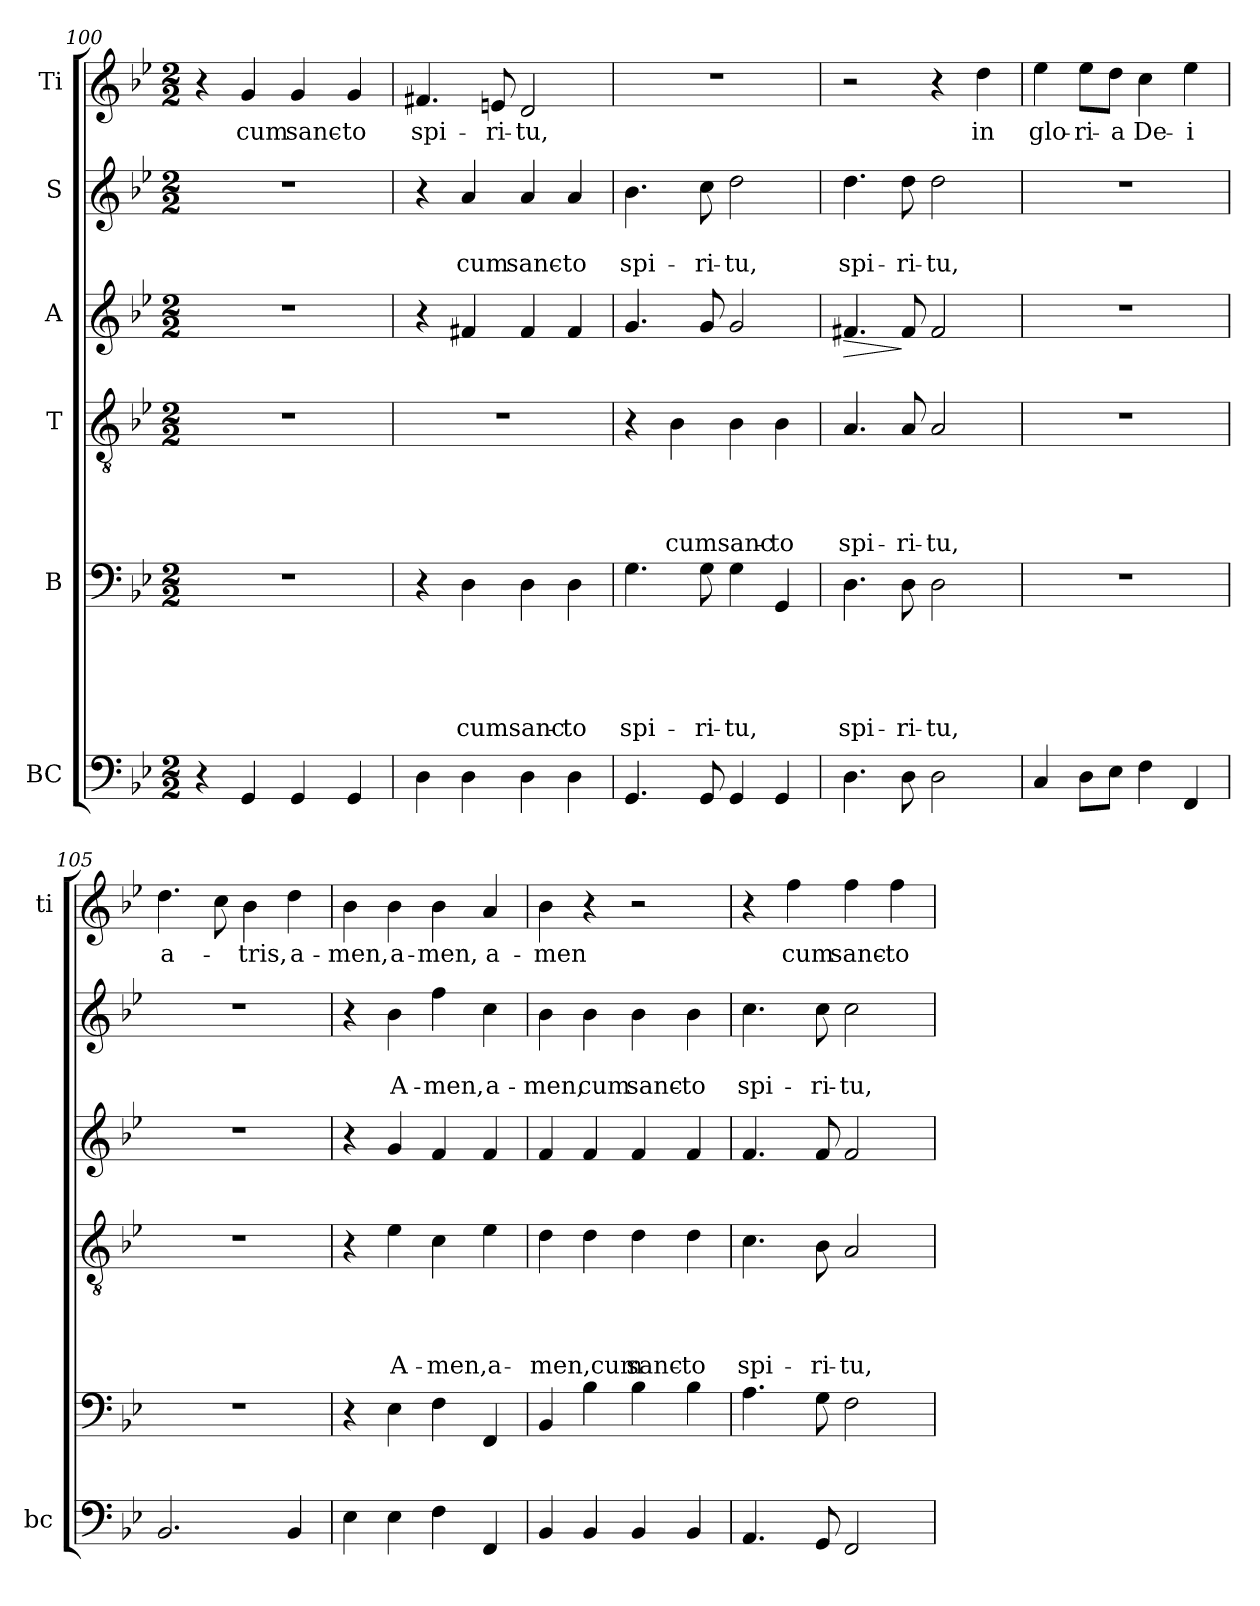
**kern	**kern	**text	**text	**text	**text	**text	**kern	**text	**text	**text	**text	**kern	**dynam	**kern	**text	**text	**kern	**text
*part6	*part5	*part5	*part5	*part5	*part5	*part5	*part4	*part4	*part4	*part4	*part4	*part3	*part3	*part2	*part2	*part2	*part1	*part1
*staff6	*staff5	*staff5	*staff5	*staff5	*staff5	*staff5	*staff4	*staff4	*staff4	*staff4	*staff4	*staff3	*staff3	*staff2	*staff2	*staff2	*staff1	*staff1
*I"BC	*I"B	*	*	*	*	*	*I"T	*	*	*	*	*I"A	*	*I"S	*	*	*I"Ti	*
*I'bc	*	*	*	*	*	*	*	*	*	*	*	*	*	*	*	*	*I'ti	*
!!LO:PB:g=z
*clefF4	*clefF4	*	*	*	*	*	*clefGv2	*	*	*	*	*clefG2	*	*clefG2	*	*	*clefG2	*
*k[b-e-]	*k[b-e-]	*	*	*	*	*	*k[b-e-]	*	*	*	*	*k[b-e-]	*	*k[b-e-]	*	*	*k[b-e-]	*
*B-:	*B-:	*	*	*	*	*	*B-:	*	*	*	*	*B-:	*	*B-:	*	*	*B-:	*
*M2/2	*M2/2	*	*	*	*	*	*M2/2	*	*	*	*	*M2/2	*	*M2/2	*	*	*M2/2	*
=100	=100	=100	=100	=100	=100	=100	=100	=100	=100	=100	=100	=100	=100	=100	=100	=100	=100	=100
4r	1r	.	.	.	.	.	1r	.	.	.	.	1r	.	1r	.	.	4r	.
!	!	!	!	!	!	!	!	!	!	!	!	!	!	!	!	!	!	!LO:LY:b
4GG/	.	.	.	.	.	.	.	.	.	.	.	.	.	.	.	.	4g/	cum
!	!	!	!	!	!	!	!	!	!	!	!	!	!	!	!	!	!	!LO:LY:b
4GG/	.	.	.	.	.	.	.	.	.	.	.	.	.	.	.	.	4g/	sanc-
!	!	!	!	!	!	!	!	!	!	!	!	!	!	!	!	!	!	!LO:LY:b
4GG/	.	.	.	.	.	.	.	.	.	.	.	.	.	.	.	.	4g/	-to
=101	=101	=101	=101	=101	=101	=101	=101	=101	=101	=101	=101	=101	=101	=101	=101	=101	=101	=101
!	!	!	!	!	!	!	!	!	!	!	!	!	!	!	!	!	!	!LO:LY:b
4D\	4r	.	.	.	.	.	1r	.	.	.	.	4r	.	4r	.	.	4.f#X/	spi-
!	!	!	!	!	!	!LO:LY:b	!	!	!	!	!	!	!	!	!	!LO:LY:b	!	!
4D\	4D\	.	.	.	.	cumsanc-	.	.	.	.	.	4f#X/	.	4a/	.	cum	.	.
!	!	!	!	!	!	!	!	!	!	!	!	!	!	!	!	!	!	!LO:LY:b
.	.	.	.	.	.	.	.	.	.	.	.	.	.	.	.	.	8en/	-ri-
!	!	!	!	!	!	!	!	!	!	!	!	!	!	!	!	!LO:LY:b	!	!LO:LY:b
4D\	4D\	.	.	.	.	.	.	.	.	.	.	4f#/	.	4a/	.	sanc-	2d/	-tu,
!	!	!	!	!	!	!LO:LY:b	!	!	!	!	!	!	!	!	!	!LO:LY:b	!	!
4D\	4D\	.	.	.	.	-to	.	.	.	.	.	4f#/	.	4a/	.	-to	.	.
=102	=102	=102	=102	=102	=102	=102	=102	=102	=102	=102	=102	=102	=102	=102	=102	=102	=102	=102
!	!	!	!	!	!	!LO:LY:b	!	!	!	!	!	!	!	!	!	!LO:LY:b	!	!
4.GG/	4.G\	.	.	.	.	spi-	4r	.	.	.	.	4.g/	.	4.b-\	.	spi-	1r	.
!	!	!	!	!	!	!	!	!	!	!	!LO:LY:b	!	!	!	!	!	!	!
.	.	.	.	.	.	.	4B-\	.	.	.	cumsanc-	.	.	.	.	.	.	.
!	!	!	!	!	!	!LO:LY:b	!	!	!	!	!	!	!	!	!	!LO:LY:b	!	!
8GG/	8G\	.	.	.	.	-ri-	.	.	.	.	.	8g/	.	8cc\	.	-ri-	.	.
!	!	!	!	!	!	!LO:LY:b	!	!	!	!	!	!	!	!	!	!LO:LY:b	!	!
4GG/	4G\	.	.	.	.	-tu,	4B-\	.	.	.	.	2g/	.	2dd\	.	-tu,	.	.
!	!	!	!	!	!	!	!	!	!	!	!LO:LY:b	!	!	!	!	!	!	!
4GG/	4GG/	.	.	.	.	.	4B-\	.	.	.	-to	.	.	.	.	.	.	.
=103	=103	=103	=103	=103	=103	=103	=103	=103	=103	=103	=103	=103	=103	=103	=103	=103	=103	=103
!	!	!	!	!	!	!LO:LY:b	!	!	!	!	!LO:LY:b	!	!LO:HP:b	!	!	!LO:LY:b	!	!
4.D\	4.D\	.	.	.	.	spi-	4.A/	.	.	.	spi-	4.f#X/	>	4.dd\	.	spi-	2r	.
!	!	!	!	!	!	!LO:LY:b	!	!	!	!	!LO:LY:b	!	!	!	!	!LO:LY:b	!	!
8D\	8D\	.	.	.	.	-ri-	8A/	.	.	.	-ri-	8f#/	]	8dd\	.	-ri-	.	.
!	!	!	!	!	!	!LO:LY:b	!	!	!	!	!LO:LY:b	!	!	!	!	!LO:LY:b	!	!
2D\	2D\	.	.	.	.	-tu,	2A/	.	.	.	-tu,	2f#/	.	2dd\	.	-tu,	4r	.
!	!	!	!	!	!	!	!	!	!	!	!	!	!	!	!	!	!	!LO:LY:b
.	.	.	.	.	.	.	.	.	.	.	.	.	.	.	.	.	4dd\	in
=104	=104	=104	=104	=104	=104	=104	=104	=104	=104	=104	=104	=104	=104	=104	=104	=104	=104	=104
!	!	!	!	!	!	!	!	!	!	!	!	!	!	!	!	!	!	!LO:LY:b
4C/	1r	.	.	.	.	.	1r	.	.	.	.	1r	.	1r	.	.	4ee-\	glo-
!	!	!	!	!	!	!	!	!	!	!	!	!	!	!	!	!	!	!LO:LY:b
8D\L	.	.	.	.	.	.	.	.	.	.	.	.	.	.	.	.	8ee-\L	-ri-
!	!	!	!	!	!	!	!	!	!	!	!	!	!	!	!	!	!	!LO:LY:b
8E-\J	.	.	.	.	.	.	.	.	.	.	.	.	.	.	.	.	8dd\J	-a
!	!	!	!	!	!	!	!	!	!	!	!	!	!	!	!	!	!	!LO:LY:b
4F\	.	.	.	.	.	.	.	.	.	.	.	.	.	.	.	.	4cc\	De-
!	!	!	!	!	!	!	!	!	!	!	!	!	!	!	!	!	!	!LO:LY:b
4FF/	.	.	.	.	.	.	.	.	.	.	.	.	.	.	.	.	4ee-\	-i
=105	=105	=105	=105	=105	=105	=105	=105	=105	=105	=105	=105	=105	=105	=105	=105	=105	=105	=105
!	!	!	!	!	!	!	!	!	!	!	!	!	!	!	!	!	!	!LO:LY:b
2.BB-/	1r	.	.	.	.	.	1r	.	.	.	.	1r	.	1r	.	.	4.dd\	a-
.	.	.	.	.	.	.	.	.	.	.	.	.	.	.	.	.	8cc\	.
!	!	!	!	!	!	!	!	!	!	!	!	!	!	!	!	!	!	!LO:LY:b
.	.	.	.	.	.	.	.	.	.	.	.	.	.	.	.	.	4b-\	-tris,
!	!	!	!	!	!	!	!	!	!	!	!	!	!	!	!	!	!	!LO:LY:b
4BB-/	.	.	.	.	.	.	.	.	.	.	.	.	.	.	.	.	4dd\	a-
=106	=106	=106	=106	=106	=106	=106	=106	=106	=106	=106	=106	=106	=106	=106	=106	=106	=106	=106
!	!	!	!	!	!	!	!	!	!	!	!	!	!	!	!	!	!	!LO:LY:b
4E-\	4r	.	.	.	.	.	4r	.	.	.	.	4r	.	4r	.	.	4b-\	-men,
!	!	!	!	!	!	!	!	!	!	!	!LO:LY:b	!	!	!	!	!LO:LY:b	!	!LO:LY:b
4E-\	4E-\	.	.	.	.	.	4e-\	.	.	.	A-	4g/	.	4b-\	.	A-	4b-\	a-
!	!	!	!	!	!	!	!	!	!	!	!LO:LY:b	!	!	!	!	!LO:LY:b	!	!LO:LY:b
4F\	4F\	.	.	.	.	.	4c\	.	.	.	-men,a-	4f/	.	4ff\	.	-men,	4b-\	-men,
!	!	!	!	!	!	!	!	!	!	!	!	!	!	!	!	!LO:LY:b	!	!LO:LY:b
4FF/	4FF/	.	.	.	.	.	4e-\	.	.	.	.	4f/	.	4cc\	.	a-	4a/	a-
!!LO:LB:g=z
=107	=107	=107	=107	=107	=107	=107	=107	=107	=107	=107	=107	=107	=107	=107	=107	=107	=107	=107
!	!	!	!	!	!	!	!	!	!	!	!LO:LY:b	!	!	!	!	!LO:LY:b	!	!LO:LY:b
4BB-/	4BB-/	.	.	.	.	.	4d\	.	.	.	-men,cum	4f/	.	4b-\	.	-men,	4b-\	-men
!	!	!	!	!	!	!	!	!	!	!	!	!	!	!	!	!LO:LY:b	!	!
4BB-/	4B-\	.	.	.	.	.	4d\	.	.	.	.	4f/	.	4b-\	.	cum	4r	.
!	!	!	!	!	!	!	!	!	!	!	!LO:LY:b	!	!	!	!	!LO:LY:b	!	!
4BB-/	4B-\	.	.	.	.	.	4d\	.	.	.	sanc-	4f/	.	4b-\	.	sanc-	2r	.
!	!	!	!	!	!	!	!	!	!	!	!LO:LY:b	!	!	!	!	!LO:LY:b	!	!
4BB-/	4B-\	.	.	.	.	.	4d\	.	.	.	-to	4f/	.	4b-\	.	-to	.	.
=108	=108	=108	=108	=108	=108	=108	=108	=108	=108	=108	=108	=108	=108	=108	=108	=108	=108	=108
!	!	!	!	!	!	!	!	!	!	!	!LO:LY:b	!	!	!	!	!LO:LY:b	!	!
4.AA/	4.A\	.	.	.	.	.	4.c\	.	.	.	spi-	4.f/	.	4.cc\	.	spi-	4r	.
!	!	!	!	!	!	!	!	!	!	!	!	!	!	!	!	!	!	!LO:LY:b
.	.	.	.	.	.	.	.	.	.	.	.	.	.	.	.	.	4ff\	cum
!	!	!	!	!	!	!	!	!	!	!	!LO:LY:b	!	!	!	!	!LO:LY:b	!	!
8GG/	8G\	.	.	.	.	.	8B-\	.	.	.	-ri-	8f/	.	8cc\	.	-ri-	.	.
!	!	!	!	!	!	!	!	!	!	!	!LO:LY:b	!	!	!	!	!LO:LY:b	!	!LO:LY:b
2FF/	2F\	.	.	.	.	.	2A/	.	.	.	-tu,	2f/	.	2cc\	.	-tu,	4ff\	sanc-
!	!	!	!	!	!	!	!	!	!	!	!	!	!	!	!	!	!	!LO:LY:b
.	.	.	.	.	.	.	.	.	.	.	.	.	.	.	.	.	4ff\	-to
=	=	=	=	=	=	=	=	=	=	=	=	=	=	=	=	=	=	=
*-	*-	*-	*-	*-	*-	*-	*-	*-	*-	*-	*-	*-	*-	*-	*-	*-	*-	*-
